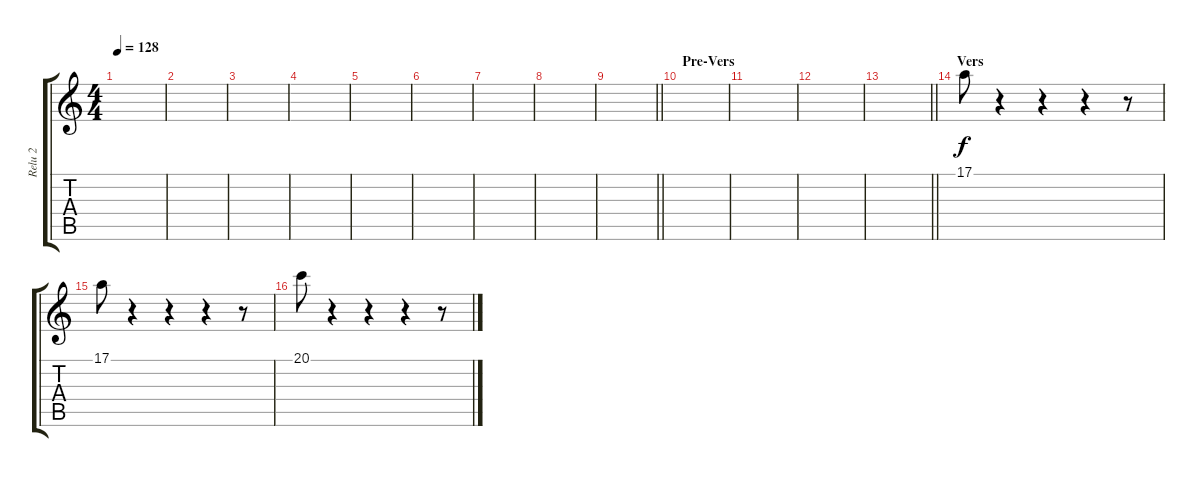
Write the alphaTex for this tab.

\track ("Relu 2" "Relu 2") {instrument fx3crystal}
\staff {score tabs}
\tuning (E4 B3 G3 D3 A2 E2) {hide}
\ts (4 4)
\tempo 128
\clef g2
\ks c
|
|
|
|
|
|
|
|
\barLineRight lightlight
|
\section ("" "Pre-Vers")
|
|
|
\barLineRight lightlight
|
\section ("" "Vers")
17.1.8 r.4 r.4 r.4 r.8 |
17.1.8 r.4 r.4 r.4 r.8 |
20.1.8 r.4 r.4 r.4 r.8
